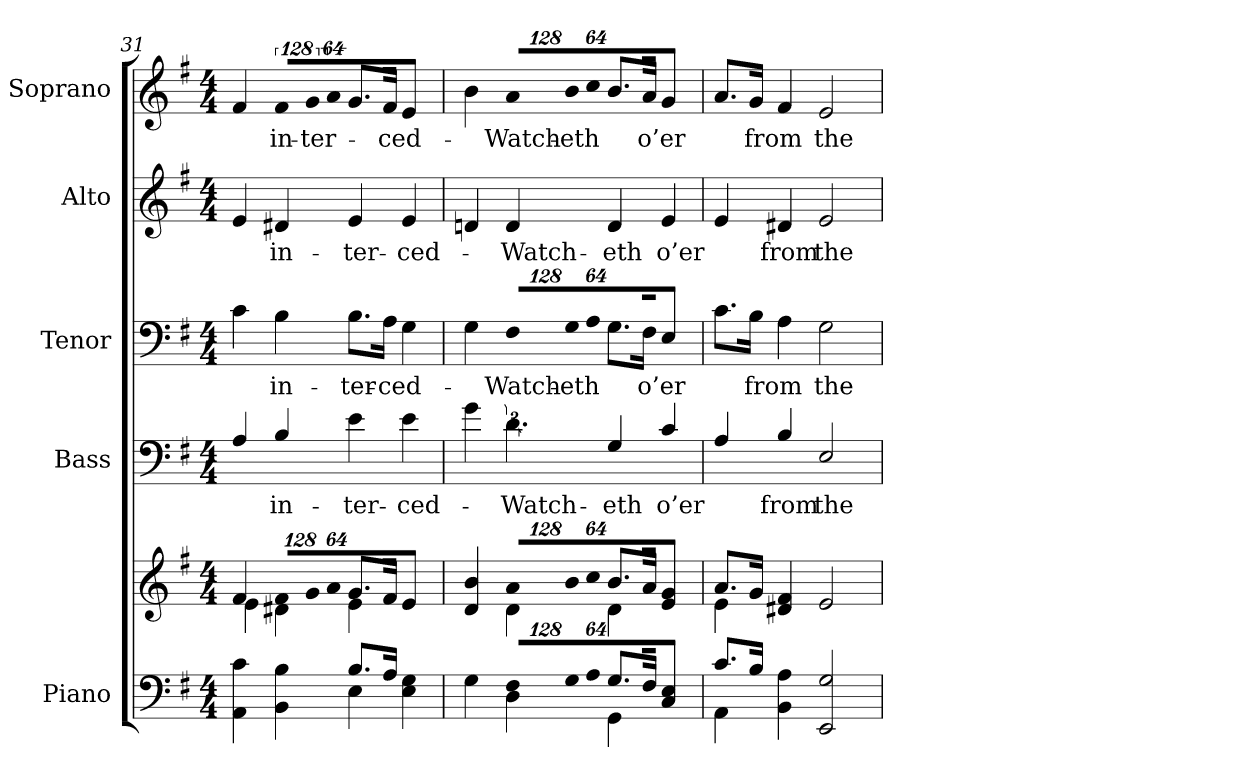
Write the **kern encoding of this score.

**kern	**kern	**kern	**text	**kern	**text	**kern	**text	**kern	**text
*part5	*part5	*part4	*part4	*part3	*part3	*part2	*part2	*part1	*part1
*staff6	*staff5	*staff4	*staff4	*staff3	*staff3	*staff2	*staff2	*staff1	*staff1
*I"Piano	*	*I"Bass	*	*I"Tenor	*	*I"Alto	*	*I"Soprano	*
*I'Pno.	*	*I'B.	*	*I'T.	*	*I'A.	*	*I'S.	*
!!LO:PB:g=z
*clefF4	*clefG2	*clefF4	*	*clefF4	*	*clefG2	*	*clefG2	*
*	*	*ITrd7c12	*	*	*	*	*	*	*
*k[f#]	*k[f#]	*k[f#]	*	*k[f#]	*	*k[f#]	*	*k[f#]	*
*G:	*G:	*G:	*	*G:	*	*G:	*	*G:	*
*M4/4	*M4/4	*M4/4	*	*M4/4	*	*M4/4	*	*M4/4	*
=31	=31	=31	=31	=31	=31	=31	=31	=31	=31
*^	*^	*	*	*	*	*	*	*	*
4AAi\ 4ci	2ryy	4f#i/	4ei\	4AAi/	.	4ci\	.	4ei/	.	4f#i/	.
*	*	*Xbrackettup	*	*	*	*	*	*	*	*	*
!	!	!LO:N:vis=8	!	!	!	!	!	!	!	!	!
!	!	!	!	!	!LO:LY:b:color=#000000	!	!	!	!	!	!
!	!	!	!	!	!	!	!LO:LY:b:color=#000000	!	!	!	!
!	!	!	!	!	!	!	!	!	!LO:LY:b:color=#000000	!LO:N:vis=8	!
!	!	!	!	!	!	!	!	!	!	!	!LO:LY:b:color=#000000
4BBi\ 4Bi	.	1024%85f#i/L	4d#Xi\	4BBi/	in-	4Bi\	in-	4d#Xi/	in-	1024%85f#i\L	in-
!	!	!LO:N:vis=8	!	!	!	!	!	!	!	!LO:N:vis=8	!
!	!	!	!	!	!	!	!	!	!	!	!LO:LY:b:color=#000000
.	.	1024%85gi/	.	.	.	.	.	.	.	1024%85gi\	-ter-
!	!	!LO:N:vis=8	!	!	!	!	!	!	!	!LO:N:vis=8	!
.	.	512%43ai/J	.	.	.	.	.	.	.	512%43ai\J	.
!	!	!	!	!	!LO:LY:b:color=#000000	!	!	!	!	!	!
!	!	!	!	!	!	!	!LO:LY:b:color=#000000	!	!	!	!
!	!	!	!	!	!	!	!	!	!LO:LY:b:color=#000000	!	!
8.Bi/L	4Ei\	8.gi/L	4ei\	4Ei\	-ter-	8.Bi\L	-ter-	4ei/	-ter-	8.gi/L	.
!	!	!	!	!	!	!	!LO:LY:b:color=#000000	!	!	!	!
!	!	!	!	!	!	!	!	!	!	!	!LO:LY:b:color=#000000
16Ai/Jk	.	16f#i/Jk	.	.	.	16Ai\Jk	-ced-	.	.	16f#i/Jk	-ced-
!	!	!	!	!	!LO:LY:b:color=#000000	!	!	!	!	!	!
!	!	!	!	!	!	!	!	!	!LO:LY:b:color=#000000	!	!
4Ei\ 4Gi	4ryy	4ei/	4ryy	4Ei\	-ced-	4Gi\	.	4ei/	-ced-	4ei/	.
=32	=32	=32	=32	=32	=32	=32	=32	=32	=32	=32	=32
4Gi\	4ryy	4di/ 4bi	4ryy	4Gi\	.	4Gi\	.	4dni/	.	4bi\	.
*Xbrackettup	*	*	*	*	*	*	*	*	*	*	*
!LO:N:vis=8	!	!LO:N:vis=8	!	!	!	!	!	!	!	!	!
!	!	!	!	!	!LO:LY:b:color=#000000	!	!	!	!	!	!
*	*	*	*	*	*	*Xbrackettup	*	*	*	*	*
!	!	!	!	!	!	!LO:N:vis=8	!	!	!	!	!
!	!	!	!	!	!	!	!LO:LY:b:color=#000000	!	!	!	!
!	!	!	!	!	!	!	!	!	!LO:LY:b:color=#000000	!	!
*	*	*	*	*	*	*	*	*	*	*Xbrackettup	*
!	!	!	!	!	!	!	!	!	!	!LO:N:vis=8	!
!	!	!	!	!	!	!	!	!	!	!	!LO:LY:b:color=#000000
1024%85F#i/L	4Di\	1024%85ai/L	4di\	6.Di\	-Watch-	1024%85F#i/L	-Watch-	4di/	-Watch-	1024%85ai\L	-Watch-
!LO:N:vis=8	!	!LO:N:vis=8	!	!	!	!LO:N:vis=8	!	!	!	!	!
!	!	!	!	!	!	!	!LO:LY:b:color=#000000	!	!	!LO:N:vis=8	!
!	!	!	!	!	!	!	!	!	!	!	!LO:LY:b:color=#000000
1024%85Gi/	.	1024%85bi/	.	.	.	1024%85Gi/	-eth	.	.	1024%85bi\	-eth
!LO:N:vis=8	!	!LO:N:vis=8	!	!	!	!LO:N:vis=8	!	!	!	!LO:N:vis=8	!
512%43Ai/J	.	512%43cci/J	.	.	.	512%43Ai/J	.	.	.	512%43cci\J	.
!	!	!	!	!	!LO:LY:b:color=#000000	!	!	!	!	!	!
!	!	!	!	!	!	!	!	!	!LO:LY:b:color=#000000	!	!
8.Gi/L	4GGi\	8.bi/L	4di\	4GGi/	-eth	8.Gi\L	.	4di/	-eth	8.bi/L	.
!	!	!	!	!	!	!	!LO:LY:b:color=#000000	!	!	!	!
!	!	!	!	!	!	!	!	!	!	!	!LO:LY:b:color=#000000
16F#i/Jk	.	16ai/Jk	.	.	.	16F#i\Jk	o’er	.	.	16ai/Jk	o’er
!	!	!	!	!	!LO:LY:b:color=#000000	!	!	!	!	!	!
!	!	!	!	!	!	!	!	!	!LO:LY:b:color=#000000	!	!
4Ci\ 4Ei	4ryy	4ei/ 4gi	4ryy	4Ci/	o’er	4Ei\	.	4ei/	o’er	4gi/	.
=33	=33	=33	=33	=33	=33	=33	=33	=33	=33	=33	=33
8.ci/L	4AAi\	8.ai/L	4ei\	4AAi/	.	8.ci\L	.	4ei/	.	8.ai/L	.
!	!	!	!	!	!	!	!LO:LY:b:color=#000000	!	!	!	!
!	!	!	!	!	!	!	!	!	!	!	!LO:LY:b:color=#000000
16Bi/Jk	.	16gi/Jk	.	.	.	16Bi\Jk	from	.	.	16gi/Jk	from
!	!	!	!	!	!LO:LY:b:color=#000000	!	!	!	!	!	!
!	!	!	!	!	!	!	!	!	!LO:LY:b:color=#000000	!	!
4BBi\ 4Ai	4ryy	4d#Xi/ 4f#i	4ryy	4BBi/	from	4Ai\	.	4d#Xi/	from	4f#i/	.
!	!	!	!	!	!LO:LY:b:color=#000000	!	!	!	!	!	!
!	!	!	!	!	!	!	!LO:LY:b:color=#000000	!	!	!	!
!	!	!	!	!	!	!	!	!	!LO:LY:b:color=#000000	!	!
!	!	!	!	!	!	!	!	!	!	!	!LO:LY:b:color=#000000
2EEi/ 2Gi	2ryy	2ei/	2ryy	2EEi/	the	2Gi\	the	2ei/	the	2ei/	the
*v	*v	*	*	*	*	*	*	*	*	*	*
*	*v	*v	*	*	*	*	*	*	*	*
=	=	=	=	=	=	=	=	=	=
*-	*-	*-	*-	*-	*-	*-	*-	*-	*-
